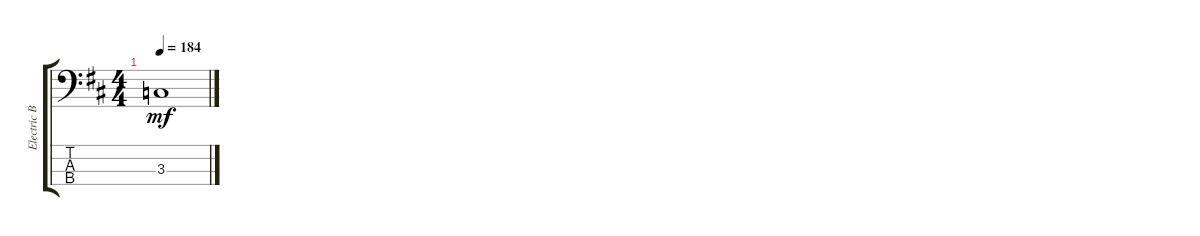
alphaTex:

\track ("Electric Bass" "Electric B") {instrument electricbassfinger}
\staff {score tabs}
\tuning (G2 D2 A1 E1) {hide}
\ts (4 4)
\tempo 184
\clef f4
\ks d
3.3{t}.1{dy mf}
